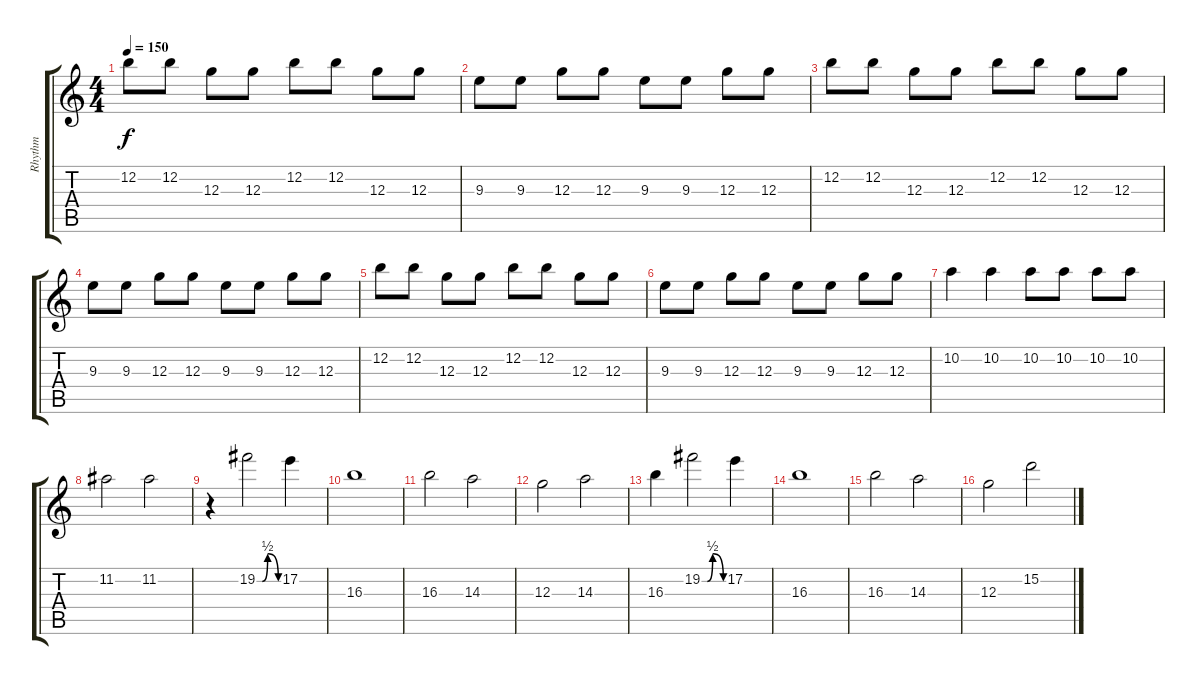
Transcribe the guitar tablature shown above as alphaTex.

\track ("Rhythm" "Rhythm") {instrument distortionguitar}
\staff {score tabs}
\tuning (E4 B3 G3 D3 A2 E2) {hide}
\ts (4 4)
\tempo 150
\clef g2
\ks c
12.2.8{dy f} 12.2.8 12.3.8 12.3.8 12.2.8 12.2.8 12.3.8 12.3.8 |
9.3.8 9.3.8 12.3.8 12.3.8 9.3.8 9.3.8 12.3.8 12.3.8 |
12.2.8 12.2.8 12.3.8 12.3.8 12.2.8 12.2.8 12.3.8 12.3.8 |
9.3.8 9.3.8 12.3.8 12.3.8 9.3.8 9.3.8 12.3.8 12.3.8 |
12.2.8 12.2.8 12.3.8 12.3.8 12.2.8 12.2.8 12.3.8 12.3.8 |
9.3.8 9.3.8 12.3.8 12.3.8 9.3.8 9.3.8 12.3.8 12.3.8 |
10.2.4 10.2.4 10.2.8 10.2.8 10.2.8 10.2.8 |
11.2.2 11.2.2 |
r.4 19.2{be (custom 0 0 15 0 30 2 60 0)}.2 17.2.4 |
16.3.1 |
16.3.2 14.3.2 |
12.3.2 14.3.2 |
16.3.4 19.2{be (custom 0 0 15 0 30 2 60 0)}.2 17.2.4 |
16.3.1 |
16.3.2 14.3.2 |
12.3.2 15.2.2
